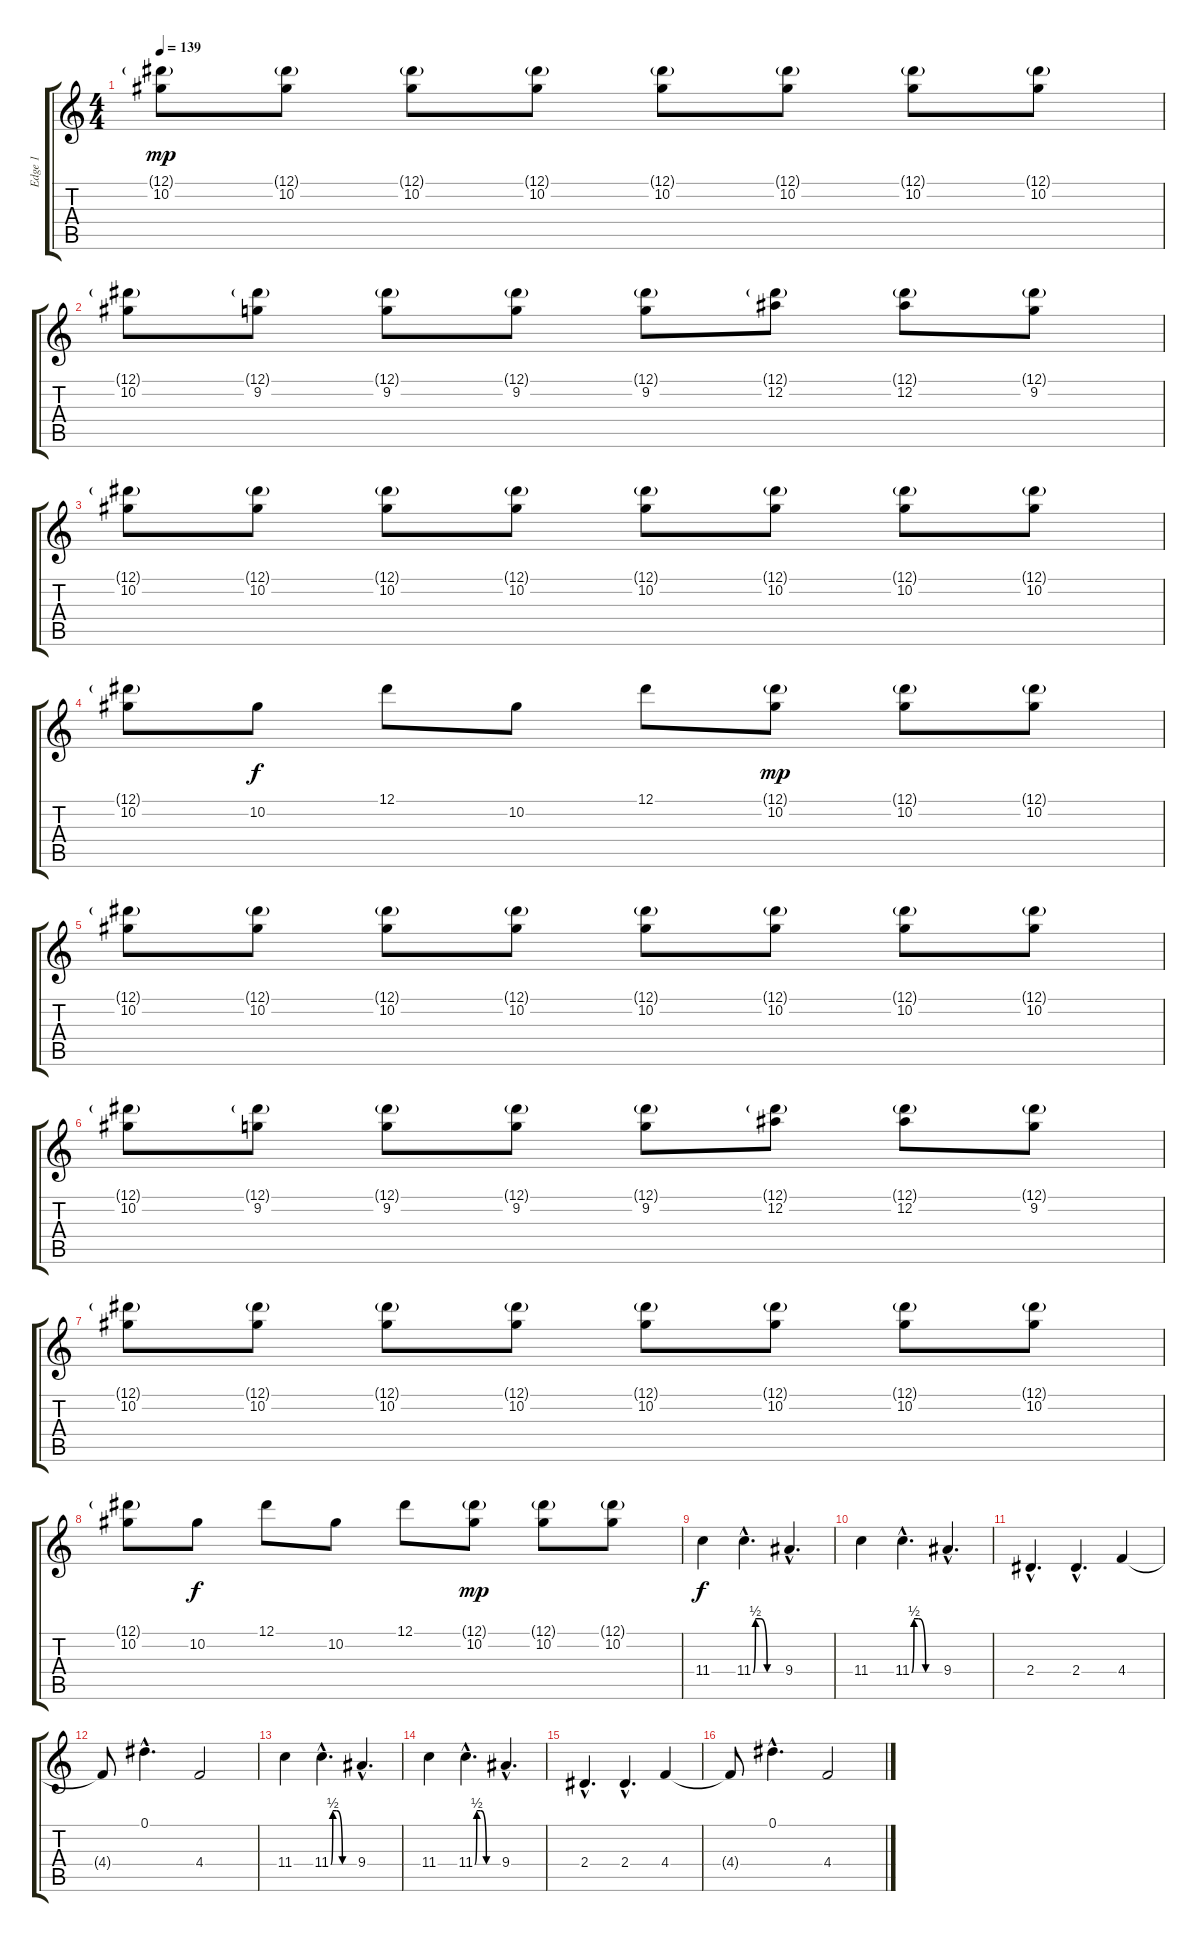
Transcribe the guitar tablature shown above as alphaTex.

\track ("Edge 1" "Edge 1") {instrument overdrivenguitar}
\staff {score tabs}
\tuning (Eb4 Bb3 Gb3 Db3 Ab2 Eb2) {hide}
\ts (4 4)
\tempo 139
\clef g2
\ks c
(12.1{g} 10.2).8{dy mp} (12.1{g} 10.2).8 (12.1{g} 10.2).8 (12.1{g} 10.2).8 (12.1{g} 10.2).8 (12.1{g} 10.2).8 (12.1{g} 10.2).8 (12.1{g} 10.2).8 |
(12.1{g} 10.2).8 (12.1{g} 9.2).8 (12.1{g} 9.2).8 (12.1{g} 9.2).8 (12.1{g} 9.2).8 (12.1{g} 12.2).8 (12.1{g} 12.2).8 (12.1{g} 9.2).8 |
(12.1{g} 10.2).8 (12.1{g} 10.2).8 (12.1{g} 10.2).8 (12.1{g} 10.2).8 (12.1{g} 10.2).8 (12.1{g} 10.2).8 (12.1{g} 10.2).8 (12.1{g} 10.2).8 |
(12.1{g} 10.2).8 10.2.8{dy f} 12.1.8 10.2.8 12.1.8 (12.1{g} 10.2).8{dy mp} (12.1{g} 10.2).8 (12.1{g} 10.2).8 |
(12.1{g} 10.2).8 (12.1{g} 10.2).8 (12.1{g} 10.2).8 (12.1{g} 10.2).8 (12.1{g} 10.2).8 (12.1{g} 10.2).8 (12.1{g} 10.2).8 (12.1{g} 10.2).8 |
(12.1{g} 10.2).8 (12.1{g} 9.2).8 (12.1{g} 9.2).8 (12.1{g} 9.2).8 (12.1{g} 9.2).8 (12.1{g} 12.2).8 (12.1{g} 12.2).8 (12.1{g} 9.2).8 |
(12.1{g} 10.2).8 (12.1{g} 10.2).8 (12.1{g} 10.2).8 (12.1{g} 10.2).8 (12.1{g} 10.2).8 (12.1{g} 10.2).8 (12.1{g} 10.2).8 (12.1{g} 10.2).8 |
(12.1{g} 10.2).8 10.2.8{dy f} 12.1.8 10.2.8 12.1.8 (12.1{g} 10.2).8{dy mp} (12.1{g} 10.2).8 (12.1{g} 10.2).8 |
11.4.4{dy f} 11.4{be (custom 0 0 5 2 15 2 30 0 45 0 60 0) hac}.4{d} 9.4{hac}.4{d} |
11.4.4 11.4{be (custom 0 0 5 2 15 2 30 0 45 0 60 0) hac}.4{d} 9.4{hac}.4{d} |
2.4{hac}.4{d} 2.4{hac}.4{d} 4.4.4 |
4.4{t}.8 0.1{hac}.4{d} 4.4.2 |
11.4.4 11.4{be (custom 0 0 5 2 15 2 30 0 45 0 60 0) hac}.4{d} 9.4{hac}.4{d} |
11.4.4 11.4{be (custom 0 0 5 2 15 2 30 0 45 0 60 0) hac}.4{d} 9.4{hac}.4{d} |
2.4{hac}.4{d} 2.4{hac}.4{d} 4.4.4 |
4.4{t}.8 0.1{hac}.4{d} 4.4.2
